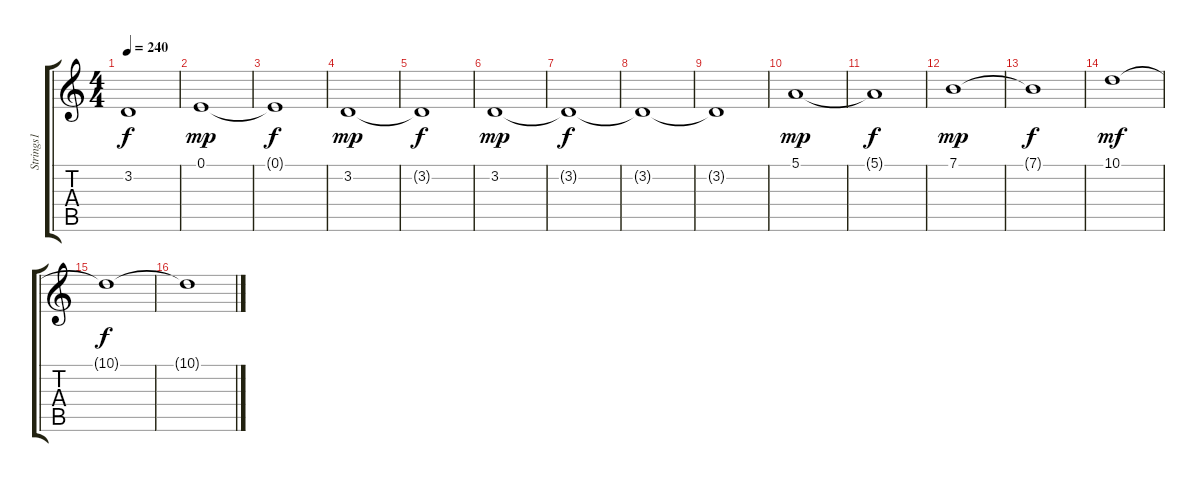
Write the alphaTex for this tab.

\track ("Strings1" "Strings1") {instrument stringensemble1}
\staff {score tabs}
\tuning (E4 B3 G3 D3 A2 E2) {hide}
\ts (4 4)
\tempo 240
\clef g2
\ks c
3.2{t}.1{dy f} |
0.1.1{dy mp} |
0.1{t}.1{dy f} |
3.2.1{dy mp} |
3.2{t}.1{dy f} |
3.2.1{dy mp} |
3.2{t}.1{dy f} |
3.2{t}.1 |
3.2{t}.1 |
5.1.1{dy mp} |
5.1{t}.1{dy f} |
7.1.1{dy mp} |
7.1{t}.1{dy f} |
10.1.1{dy mf} |
10.1{t}.1{dy f} |
10.1{t}.1
